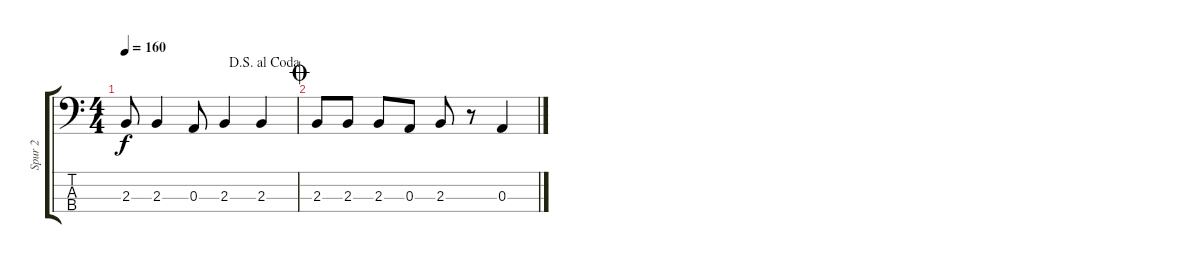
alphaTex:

\track ("Spur 2" "Spur 2") {instrument electricbassfinger}
\staff {score tabs}
\tuning (G2 D2 A1 E1) {hide}
\ts (4 4)
\jump dalsegnoalcoda
\tempo 160
\clef f4
\ks c
2.3.8{dy f} 2.3.4 0.3.8 2.3.4 2.3.4 |
\jump coda
2.3.8 2.3.8 2.3.8 0.3.8 2.3.8 r.8 0.3.4
